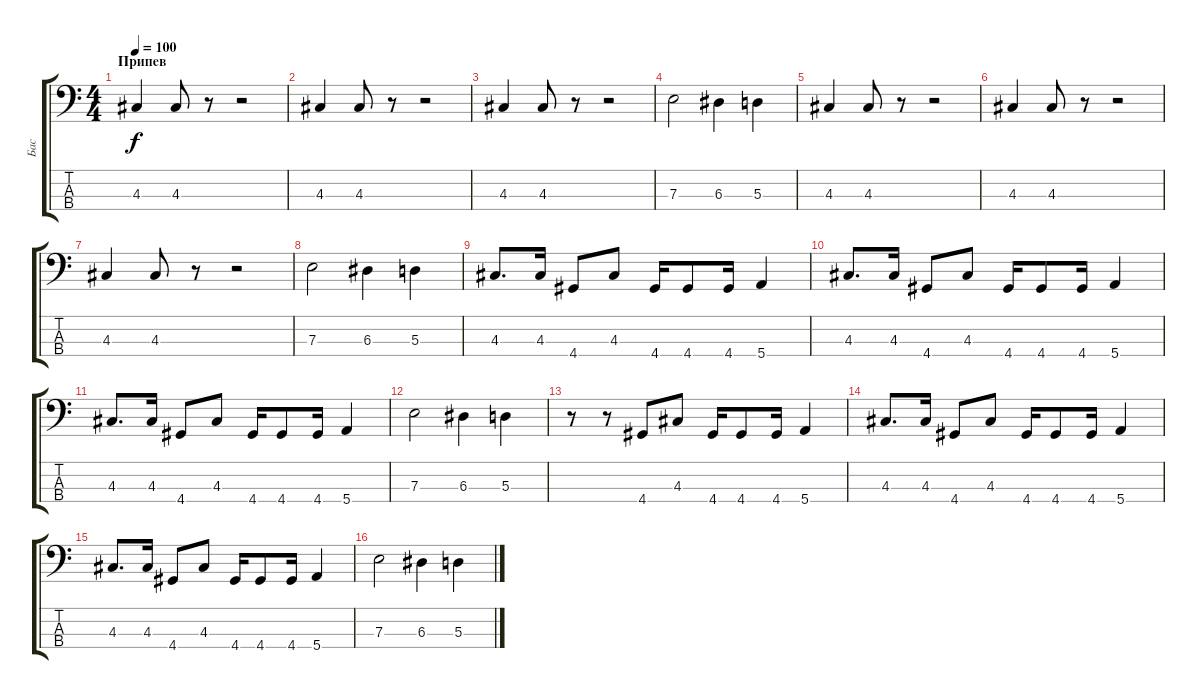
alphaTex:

\track ("Бас " "Бас ") {instrument electricbassfinger}
\staff {score tabs}
\tuning (G2 D2 A1 E1) {hide}
\ts (4 4)
\section ("" "Припев")
\tempo 100
\clef f4
\ks c
4.3.4{dy f} 4.3.8 r.8 r.2 |
4.3.4 4.3.8 r.8 r.2 |
4.3.4 4.3.8 r.8 r.2 |
7.3.2 6.3.4 5.3.4 |
4.3.4 4.3.8 r.8 r.2 |
4.3.4 4.3.8 r.8 r.2 |
4.3.4 4.3.8 r.8 r.2 |
7.3.2 6.3.4 5.3.4 |
4.3.8{d} 4.3.16 4.4.8 4.3.8 4.4.16 4.4.8 4.4.16 5.4.4 |
4.3.8{d} 4.3.16 4.4.8 4.3.8 4.4.16 4.4.8 4.4.16 5.4.4 |
4.3.8{d} 4.3.16 4.4.8 4.3.8 4.4.16 4.4.8 4.4.16 5.4.4 |
7.3.2 6.3.4 5.3.4 |
r.8 r.8 4.4.8 4.3.8 4.4.16 4.4.8 4.4.16 5.4.4 |
4.3.8{d} 4.3.16 4.4.8 4.3.8 4.4.16 4.4.8 4.4.16 5.4.4 |
4.3.8{d} 4.3.16 4.4.8 4.3.8 4.4.16 4.4.8 4.4.16 5.4.4 |
7.3.2 6.3.4 5.3.4
